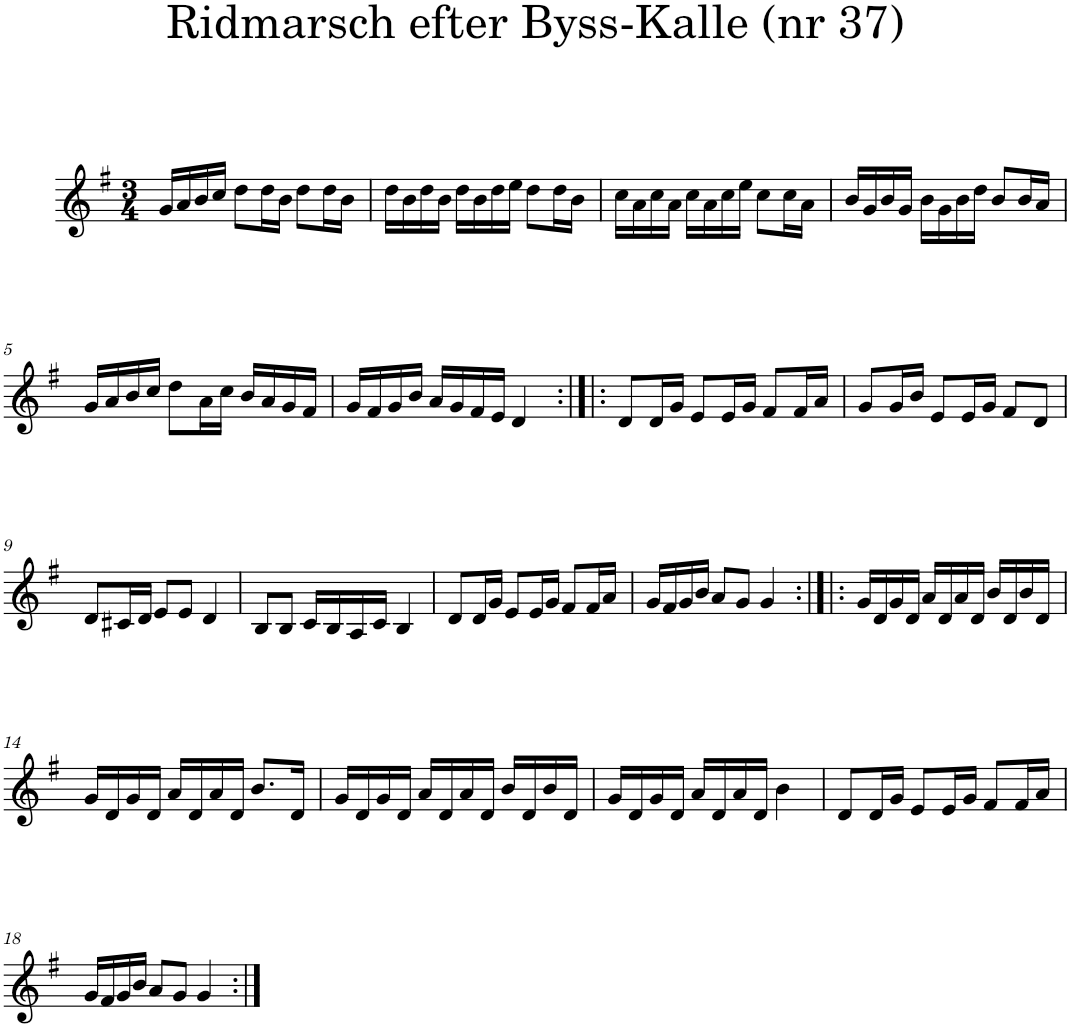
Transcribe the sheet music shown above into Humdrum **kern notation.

**kern
*part1
*staff1
*I"Piano
*I'Pno
*clefG2
*k[f#]
*G:
*M3/4
=1
16g/LL
16a/
16b/
16cc/JJ
8dd\L
16dd\L
16b\JJ
8dd\L
16dd\L
16b\JJ
=2
16dd\LL
16b\
16dd\
16b\JJ
16dd\LL
16b\
16dd\
16ee\JJ
8dd\L
16dd\L
16b\JJ
=3
16cc\LL
16a\
16cc\
16a\JJ
16cc\LL
16a\
16cc\
16ee\JJ
8cc\L
16cc\L
16a\JJ
=4
16b/LL
16g/
16b/
16g/JJ
16b\LL
16g\
16b\
16dd\JJ
8b/L
16b/L
16a/JJ
!!LO:LB:g=z
=5
16g/LL
16a/
16b/
16cc/JJ
8dd\L
16a\L
16cc\JJ
16b/LL
16a/
16g/
16f#/JJ
=6
16g/LL
16f#/
16g/
16b/JJ
16a/LL
16g/
16f#/
16e/JJ
4d/
=7:|!|:
8d/L
16d/L
16g/JJ
8e/L
16e/L
16g/JJ
8f#/L
16f#/L
16a/JJ
=8
8g/L
16g/L
16b/JJ
8e/L
16e/L
16g/JJ
8f#/L
8d/J
!!LO:LB:g=z
=9
8d/L
16c#X/L
16d/JJ
8e/L
8e/J
4d/
=10
8B/L
8B/J
16c/LL
16B/
16A/
16c/JJ
4B/
=11
8d/L
16d/L
16g/JJ
8e/L
16e/L
16g/JJ
8f#/L
16f#/L
16a/JJ
=12
16g/LL
16f#/
16g/
16b/JJ
8a/L
8g/J
4g/
=13:|!|:
16g/LL
16d/
16g/
16d/JJ
16a/LL
16d/
16a/
16d/JJ
16b/LL
16d/
16b/
16d/JJ
!!LO:LB:g=z
=14
16g/LL
16d/
16g/
16d/JJ
16a/LL
16d/
16a/
16d/JJ
8.b/L
16d/Jk
=15
16g/LL
16d/
16g/
16d/JJ
16a/LL
16d/
16a/
16d/JJ
16b/LL
16d/
16b/
16d/JJ
=16
16g/LL
16d/
16g/
16d/JJ
16a/LL
16d/
16a/
16d/JJ
4b\
=17
8d/L
16d/L
16g/JJ
8e/L
16e/L
16g/JJ
8f#/L
16f#/L
16a/JJ
!!LO:LB:g=z
=18
16g/LL
16f#/
16g/
16b/JJ
8a/L
8g/J
4g/
=:|!
*-
